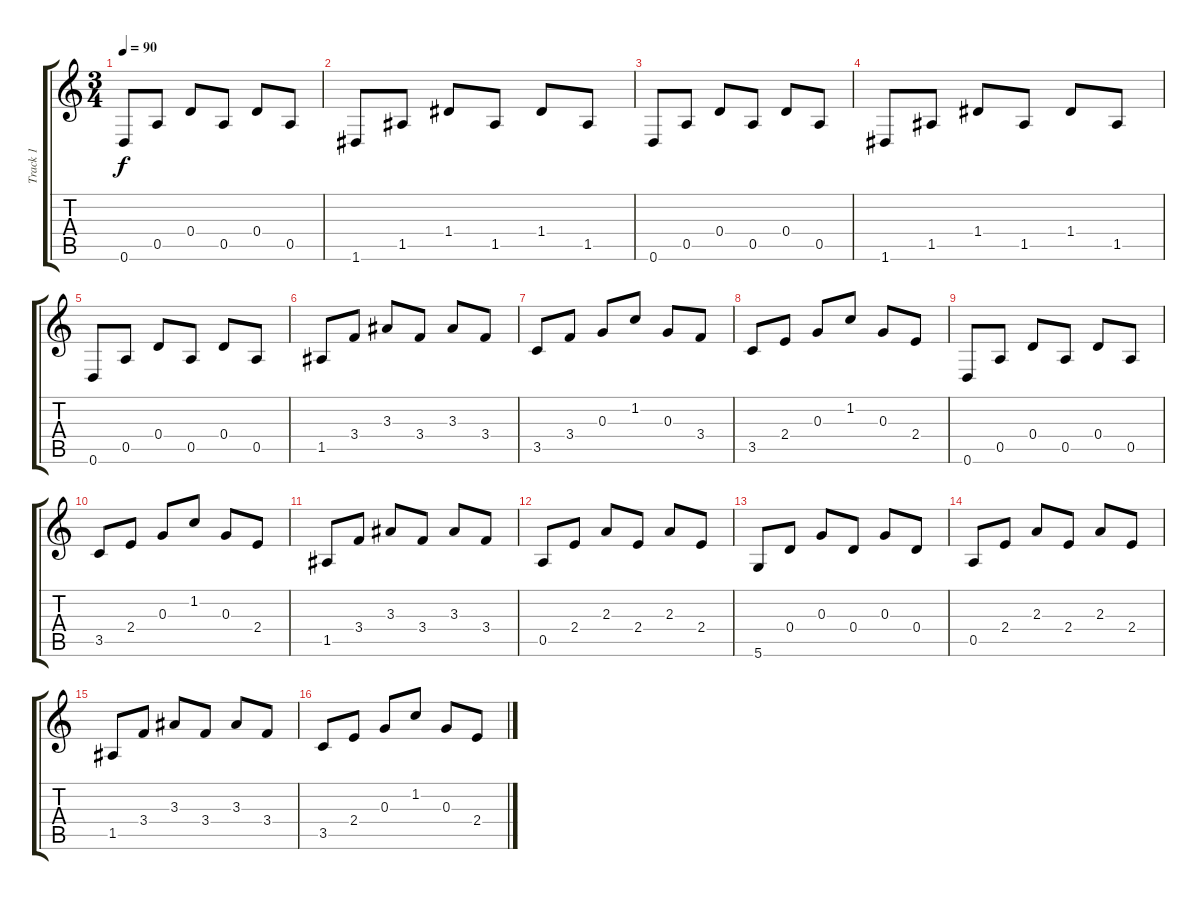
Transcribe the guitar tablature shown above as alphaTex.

\track ("Track 1" "Track 1") {instrument acousticguitarnylon}
\staff {score tabs}
\tuning (D4 B3 G3 D3 A2 D2) {hide}
\ts (3 4)
\tempo 90
\clef g2
\ks c
0.6.8{dy f} 0.5.8 0.4.8 0.5.8 0.4.8 0.5.8 |
1.6.8 1.5.8 1.4.8 1.5.8 1.4.8 1.5.8 |
0.6.8 0.5.8 0.4.8 0.5.8 0.4.8 0.5.8 |
1.6.8 1.5.8 1.4.8 1.5.8 1.4.8 1.5.8 |
0.6.8 0.5.8 0.4.8 0.5.8 0.4.8 0.5.8 |
1.5.8 3.4.8 3.3.8 3.4.8 3.3.8 3.4.8 |
3.5.8 3.4.8 0.3.8 1.2.8 0.3.8 3.4.8 |
3.5.8 2.4.8 0.3.8 1.2.8 0.3.8 2.4.8 |
0.6.8 0.5.8 0.4.8 0.5.8 0.4.8 0.5.8 |
3.5.8 2.4.8 0.3.8 1.2.8 0.3.8 2.4.8 |
1.5.8 3.4.8 3.3.8 3.4.8 3.3.8 3.4.8 |
0.5.8 2.4.8 2.3.8 2.4.8 2.3.8 2.4.8 |
5.6.8 0.4.8 0.3.8 0.4.8 0.3.8 0.4.8 |
0.5.8 2.4.8 2.3.8 2.4.8 2.3.8 2.4.8 |
1.5.8 3.4.8 3.3.8 3.4.8 3.3.8 3.4.8 |
3.5.8 2.4.8 0.3.8 1.2.8 0.3.8 2.4.8
